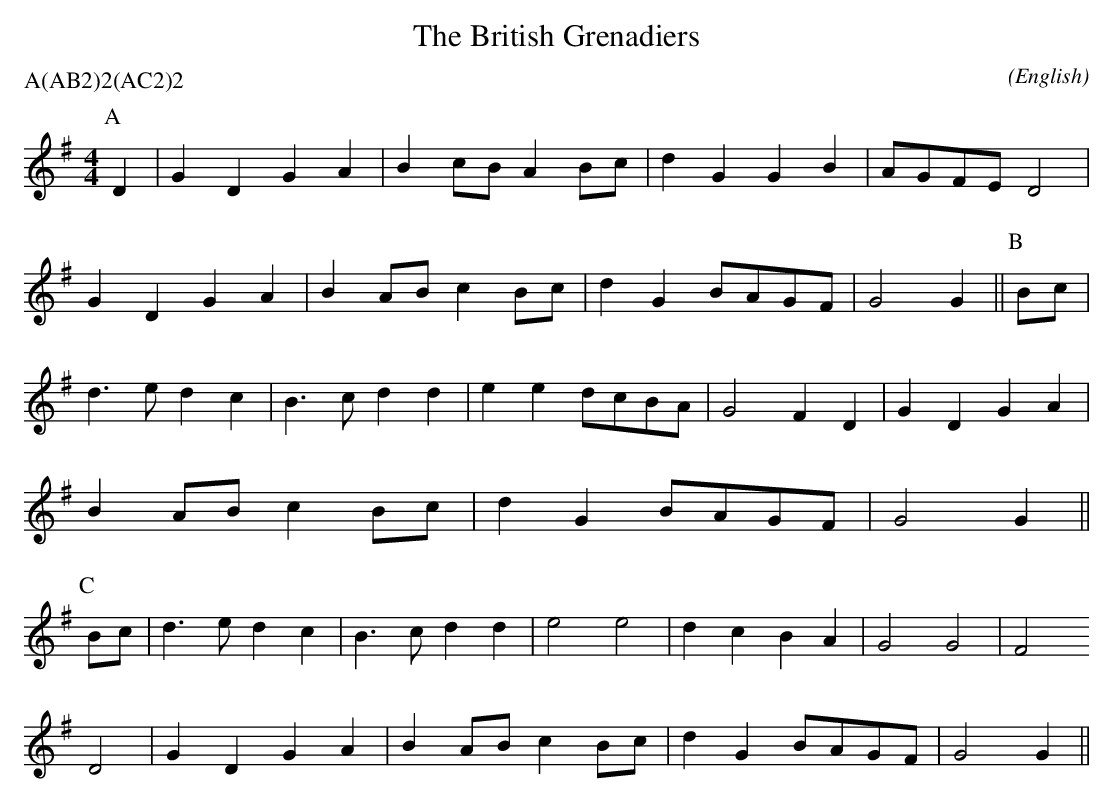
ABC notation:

X:1
T:The British Grenadiers
M:4/4
C:
O:English
P:A(AB2)2(AC2)2
K:G
P:A
D2 | G2 D2 G2 A2 | B2 cB A2 Bc | d2 G2 G2 B2 | AGFE  D4 |\
G2 D2 G2 A2 | B2 AB c2 Bc | d2 G2 BAGF  | G4    G2 ||\
P:B
Bc | d3 e  d2 c2 | B3 c  d2 d2 | e2 e2 dcBA  | G4 F2 D2 |\
G2 D2 G2 A2 | B2 AB c2 Bc | d2 G2 BAGF  | G4    G2 ||\
P:C
Bc | d3 e  d2 c2 | B3 c  d2 d2 | e4    e4    | d2 c2 B2 A2 | G4 G4 | F4
D4 |\
G2 D2 G2 A2 | B2 AB c2 Bc | d2 G2 BAGF  | G4    G2 ||
